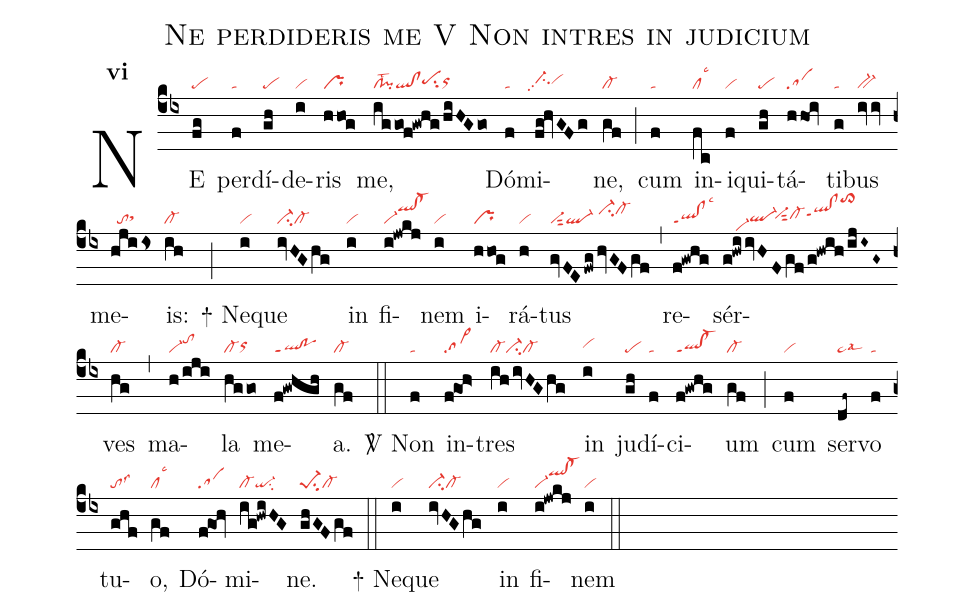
name:Ne perdideris me V Non intres in judicium;
office-part:re;
mode:6;
nabc-lines:1;
%%
initial-style: 1;
name: Ne perdideris me;
mode: 6;
office-part: Responsorium;
annotation: Resp. ;
annotation: vi;
nabc-lines:1;
%%
(cb4) NE(fg|pe) per(f|ta)dí(gh|pe)de(i|vi)ris(hhog|pr) me,(iggof!gwhg/hiHGgo|cl!pilst2ql!clpehhsu2orhh) Dó(f|ta)mi(fg!hvGFg|ci-hhpp2vihh)ne,(gf|cl-) (;) cum(f|ta) in(fc|cllsc3)i(f|vi)qui(gh|pe)tá(hhoi|sa)ti(g|ta)bus(iviv|bv-) me(hjiis|//tosthh)is:(ih|cl-) (;)
<sp>+</sp> Ne(i|vi)que(ivHGhg|ci-cl-) in(i|vi) fi(i!jwkj|vi-qlhk!cl-hk)nem(i|vi) i(hhog|pr)rá(h|vi)tus(gvFE/fwg/hvGFgf|vi-sut2ql-/ci-hjcl-hj) (,) re(f!gwhg|ql!clppt1lsc3)sér(g!hwiivHFgf/g!hwih/ijI~G~|////vi-hcql-hg`vi-hhsut2cl-hhqlhi!clhippt1to>hp)ves(hg|cl-) (,) ma(h/iji|vi-tohj)la(hggo|cl-orhh) me(f!gwhgh|ql!poppt1)a.(gf|cl-) (::)

<sp>V/</sp> Non(f|ta) in(f!go1!h>|sa>)tres(ihivHGhg|cl-ci-cl-) in(i|vihh) ju(gh|pe)dí(f|ta)ci(f!gwhg|ql!cl-ppt1)um(gf|cl-) (;) cum(f|vi) ser(df~|ta>lsal3)vo(f|ta) tu(ghf|tolss3)o,(gf|cllsc3) Dó(f!go1!hv|sa)mi(ig!hwiHG|cl-qi-su2)ne.(ghGFgf|pe-1su2cl-) (::)
<sp>+</sp> Ne(i|vi)que(ivHGhg|ci-cl-) in(i|vi) fi(i!jwkj|vi-qlhk!cl-hk)nem(i|vi) (::)
